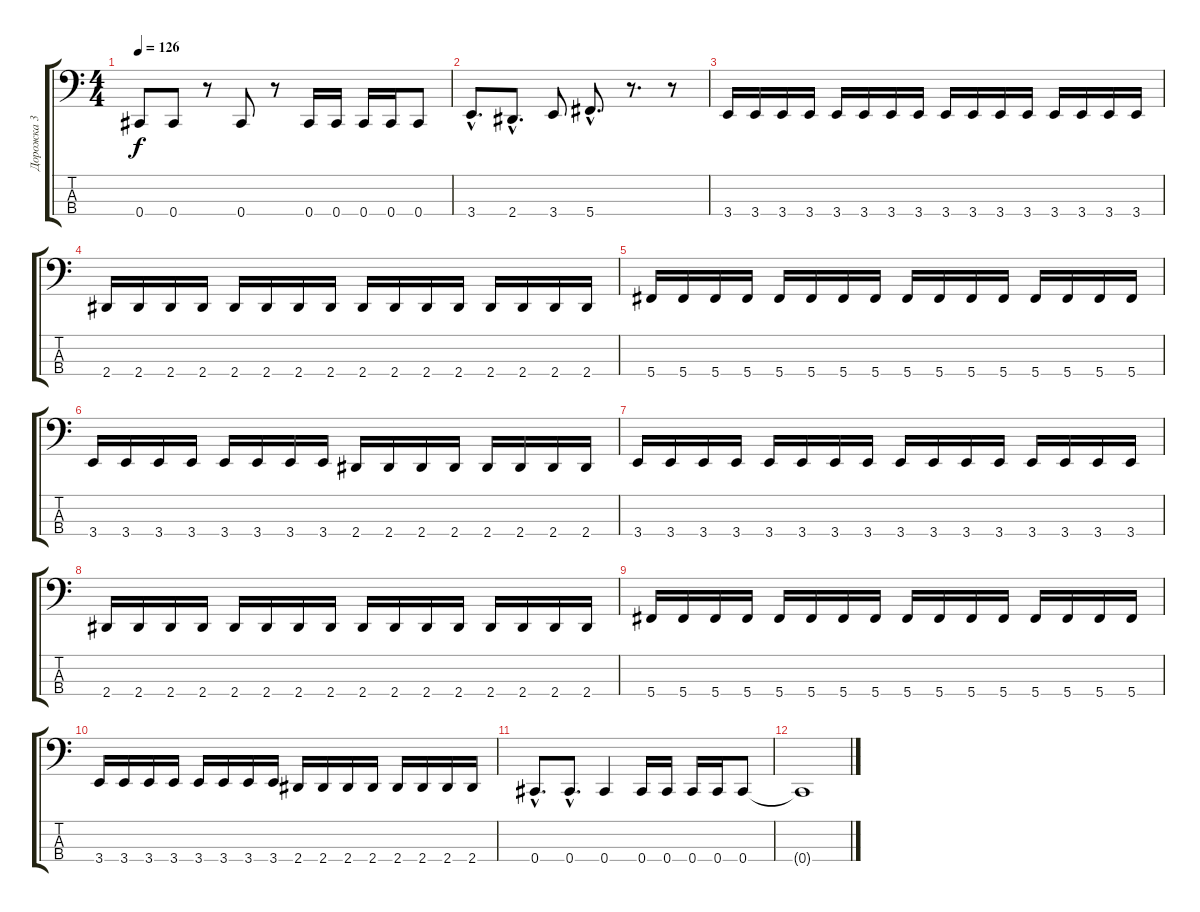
\track ("Дорожка 3" "Дорожка 3") {instrument electricbasspick}
\staff {score tabs}
\tuning (Gb2 Db2 Ab1 Db1) {hide}
\ts (4 4)
\tempo 126
\clef f4
\ks c
0.4.8{dy f} 0.4.8 r.8 0.4.8 r.8 0.4.16 0.4.16 0.4.16 0.4.16 0.4.8 |
3.4{hac}.8{d} 2.4{hac}.8{d} 3.4.8 5.4{hac}.8{d} r.8{d} r.8 |
3.4.16 3.4.16 3.4.16 3.4.16 3.4.16 3.4.16 3.4.16 3.4.16 3.4.16 3.4.16 3.4.16 3.4.16 3.4.16 3.4.16 3.4.16 3.4.16 |
2.4.16 2.4.16 2.4.16 2.4.16 2.4.16 2.4.16 2.4.16 2.4.16 2.4.16 2.4.16 2.4.16 2.4.16 2.4.16 2.4.16 2.4.16 2.4.16 |
5.4.16 5.4.16 5.4.16 5.4.16 5.4.16 5.4.16 5.4.16 5.4.16 5.4.16 5.4.16 5.4.16 5.4.16 5.4.16 5.4.16 5.4.16 5.4.16 |
3.4.16 3.4.16 3.4.16 3.4.16 3.4.16 3.4.16 3.4.16 3.4.16 2.4.16 2.4.16 2.4.16 2.4.16 2.4.16 2.4.16 2.4.16 2.4.16 |
3.4.16 3.4.16 3.4.16 3.4.16 3.4.16 3.4.16 3.4.16 3.4.16 3.4.16 3.4.16 3.4.16 3.4.16 3.4.16 3.4.16 3.4.16 3.4.16 |
2.4.16 2.4.16 2.4.16 2.4.16 2.4.16 2.4.16 2.4.16 2.4.16 2.4.16 2.4.16 2.4.16 2.4.16 2.4.16 2.4.16 2.4.16 2.4.16 |
5.4.16 5.4.16 5.4.16 5.4.16 5.4.16 5.4.16 5.4.16 5.4.16 5.4.16 5.4.16 5.4.16 5.4.16 5.4.16 5.4.16 5.4.16 5.4.16 |
3.4.16 3.4.16 3.4.16 3.4.16 3.4.16 3.4.16 3.4.16 3.4.16 2.4.16 2.4.16 2.4.16 2.4.16 2.4.16 2.4.16 2.4.16 2.4.16 |
0.4{hac}.8{d} 0.4{hac}.8{d} 0.4.4 0.4.16 0.4.16 0.4.16 0.4.16 0.4.8 |
0.4{t}.1
